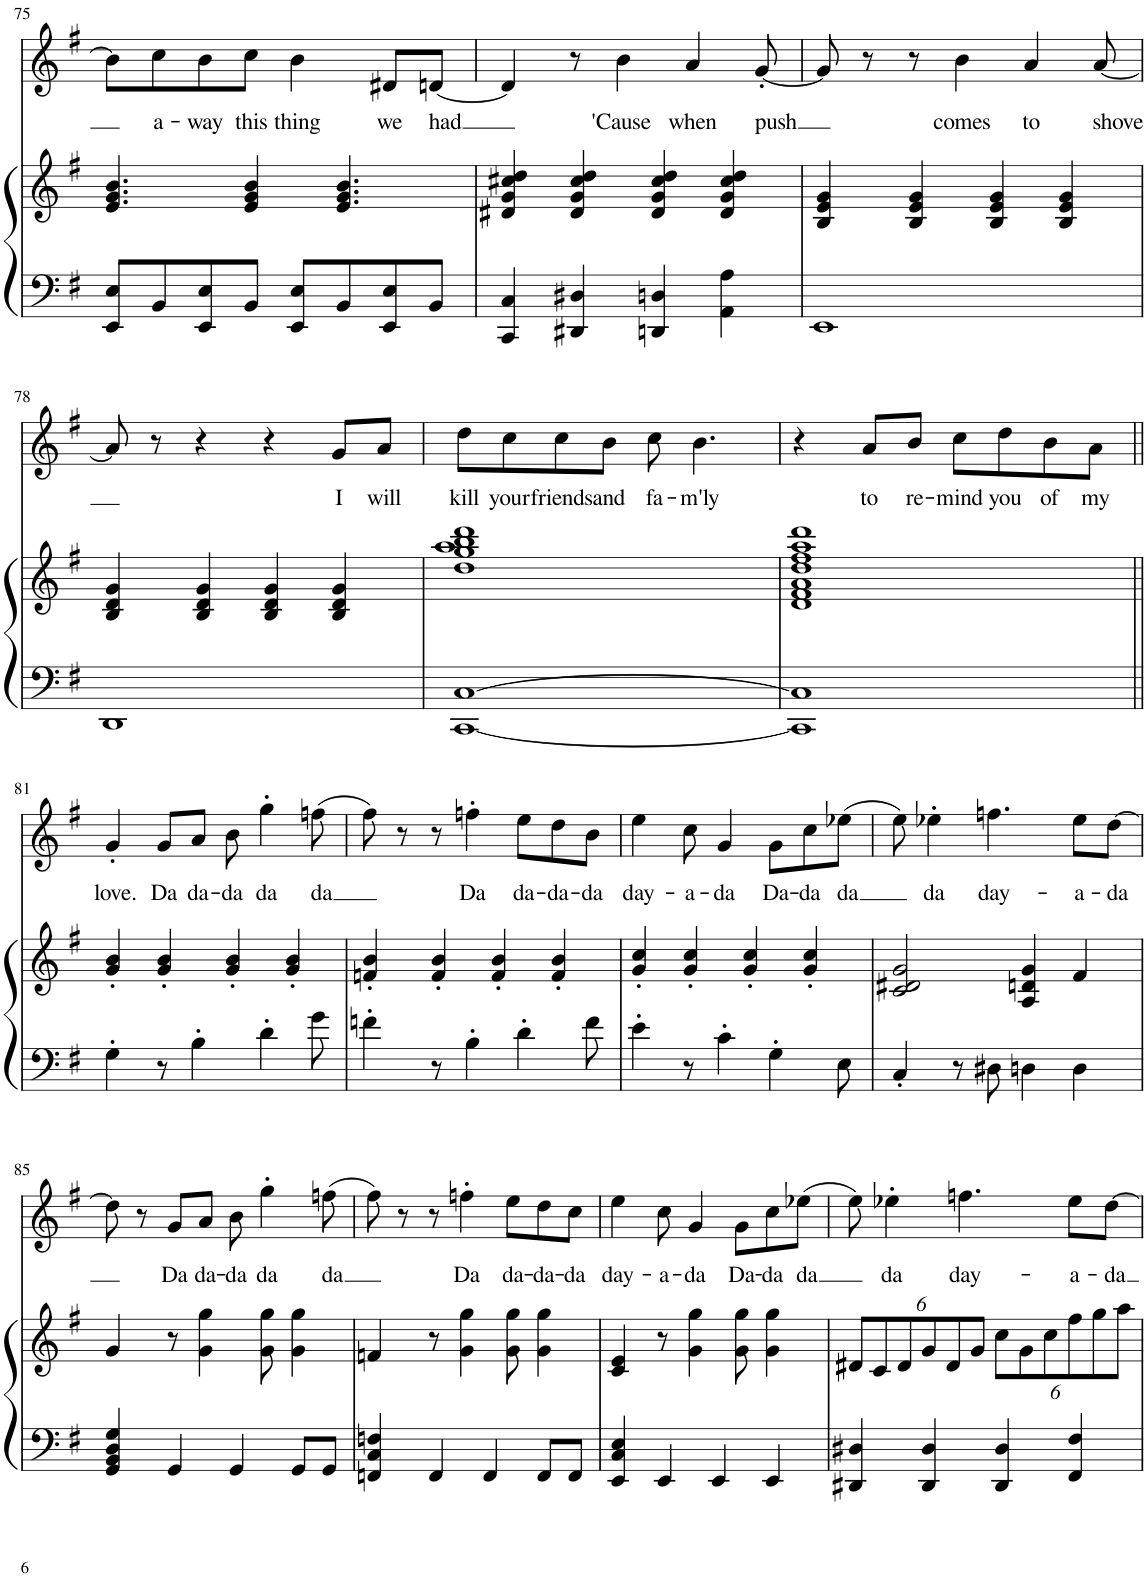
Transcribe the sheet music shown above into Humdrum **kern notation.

**kern	**kern	**kern	**text
*part2	*part2	*part1	*part1
*staff3	*staff2	*staff1	*staff1
*I"Piano	*	*I"Voice	*
*I'Pno	*	*	*
!!LO:PB:g=z
*clefF4	*clefG2	*clefG2	*
*k[f#]	*k[f#]	*k[f#]	*
*M4/4	*M4/4	*M4/4	*
=75	=75	=75	=75
8EE/ 8E/L	4.e/ 4.g/ 4.b/	8b\L]	.
!	!	!	!LO:LY:b
8BB/	.	8cc\	a-
!	!	!	!LO:LY:b
8EE/ 8E/	.	8b\	-way
!	!	!	!LO:LY:b
8BB/J	4e/ 4g/ 4b/	8cc\J	this
!	!	!	!LO:LY:b
8EE/ 8E/L	.	4b\	thing
8BB/	4.e/ 4.g/ 4.b/	.	.
!	!	!	!LO:LY:b
8EE/ 8E/	.	8d#X/L	we
!	!	!	!LO:LY:b
8BB/J	.	[8dn/J	had
=76	=76	=76	=76
4CC/ 4C/	4d#X/ 4g/ 4cc#X/ 4dd/	4d/]	.
4DD#X/ 4D#X/	4d#/ 4g/ 4cc#/ 4dd/	8r	.
!	!	!	!LO:LY:b
.	.	4b\	'Cause
4DDn/ 4Dn/	4d#/ 4g/ 4cc#/ 4dd/	.	.
!	!	!	!LO:LY:b
.	.	4a/	when
4AA\ 4A\	4d#/ 4g/ 4cc#/ 4dd/	.	.
!	!	!	!LO:LY:b
.	.	[8g'/	push
=77	=77	=77	=77
1EE	4B/ 4e/ 4g/	8g/]	.
.	.	8r	.
.	4B/ 4e/ 4g/	8r	.
!	!	!	!LO:LY:b
.	.	4b\	comes
.	4B/ 4e/ 4g/	.	.
!	!	!	!LO:LY:b
.	.	4a/	to
.	4B/ 4e/ 4g/	.	.
!	!	!	!LO:LY:b
.	.	[8a/	shove
!!LO:LB:g=z
=78	=78	=78	=78
1DD	4B/ 4d/ 4g/	8a/]	.
.	.	8r	.
.	4B/ 4d/ 4g/	4r	.
.	4B/ 4d/ 4g/	4r	.
!	!	!	!LO:LY:b
.	4B/ 4d/ 4g/	8g/L	I
!	!	!	!LO:LY:b
.	.	8a/J	will
=79	=79	=79	=79
!	!	!	!LO:LY:b
[1CC [1C	1dd 1gg 1aa 1bb 1ddd	8dd\L	kill
!	!	!	!LO:LY:b
.	.	8cc\	your
!	!	!	!LO:LY:b
.	.	8cc\	friends
!	!	!	!LO:LY:b
.	.	8b\J	and
!	!	!	!LO:LY:b
.	.	8cc\	fa-
!	!	!	!LO:LY:b
.	.	4.b\	-m'ly
=80	=80	=80	=80
1CC] 1C]	1d 1f# 1a 1dd 1ff# 1aa 1ddd	4r	.
!	!	!	!LO:LY:b
.	.	8a/L	to
!	!	!	!LO:LY:b
.	.	8b/J	re-
!	!	!	!LO:LY:b
.	.	8cc\L	-mind
!	!	!	!LO:LY:b
.	.	8dd\	you
!	!	!	!LO:LY:b
.	.	8b\	of
!	!	!	!LO:LY:b
.	.	8a\J	my
!!LO:LB:g=z
=81||	=81||	=81||	=81||
!	!	!	!LO:LY:b
4G'\	4g/' 4b/'	4g'/	love.
!	!	!	!LO:LY:b
8r	4g/' 4b/'	8g/L	Da
!	!	!	!LO:LY:b
4B'\	.	8a/J	da-
!	!	!	!LO:LY:b
.	4g/' 4b/'	8b\	-da
!	!	!	!LO:LY:b
4d'\	.	4gg'\	da
.	4g/' 4b/'	.	.
!	!	!	!LO:LY:b
8g\	.	(8ffn\	da
=82	=82	=82	=82
4fn'\	4fn/' 4b/'	8ff#\)	.
.	.	8r	.
8r	4f/' 4b/'	8r	.
!	!	!	!LO:LY:b
4B'\	.	4ffn'\	Da
.	4f/' 4b/'	.	.
!	!	!	!LO:LY:b
4d'\	.	8ee\L	da-
!	!	!	!LO:LY:b
.	4f/' 4b/'	8dd\	-da-
!	!	!	!LO:LY:b
8f\	.	8b\J	-da
=83	=83	=83	=83
!	!	!	!LO:LY:b
4e'\	4g/' 4cc/'	4ee\	day-
!	!	!	!LO:LY:b
8r	4g/' 4cc/'	8cc\	-a-
!	!	!	!LO:LY:b
4c'\	.	4g/	-da
.	4g/' 4cc/'	.	.
!	!	!	!LO:LY:b
4G'\	.	8g\L	Da-
!	!	!	!LO:LY:b
.	4g/' 4cc/'	8cc\	-da
!	!	!	!LO:LY:b
8E\	.	(8ee-X\J	da
=84	=84	=84	=84
4C'/	2c/ 2d#X/ 2g/	8ee\)	.
!	!	!	!LO:LY:b
.	.	4ee-X'\	da
8r	.	.	.
!	!	!	!LO:LY:b
8D#X\	.	4.ffn\	day-
4Dn\	4A/ 4dn/ 4g/	.	.
!	!	!	!LO:LY:b
4D\	4f#/	8ee-\L	-a-
!	!	!	!LO:LY:b
.	.	[8dd\J	-da
!!LO:LB:g=z
=85	=85	=85	=85
4GG/ 4BB/ 4D/ 4G/	4g/	8dd\]	.
.	.	8r	.
!	!	!	!LO:LY:b
4GG/	8r	8g/L	Da
!	!	!	!LO:LY:b
.	4g\ 4gg\	8a/J	da-
!	!	!	!LO:LY:b
4GG/	.	8b\	-da
!	!	!	!LO:LY:b
.	8g\ 8gg\	4gg'\	da
8GG/L	4g\ 4gg\	.	.
!	!	!	!LO:LY:b
8GG/J	.	(8ffn\	da
=86	=86	=86	=86
4FFn/ 4C/ 4Fn/	4fn/	8ff#\)	.
.	.	8r	.
4FF/	8r	8r	.
!	!	!	!LO:LY:b
.	4g\ 4gg\	4ffn'\	Da
4FF/	.	.	.
!	!	!	!LO:LY:b
.	8g\ 8gg\	8ee\L	da-
!	!	!	!LO:LY:b
8FF/L	4g\ 4gg\	8dd\	-da-
!	!	!	!LO:LY:b
8FF/J	.	8cc\J	-da
=87	=87	=87	=87
!	!	!	!LO:LY:b
4EE/ 4C/ 4E/	4c/ 4e/	4ee\	day-
!	!	!	!LO:LY:b
4EE/	8r	8cc\	-a-
!	!	!	!LO:LY:b
.	4g\ 4gg\	4g/	-da
4EE/	.	.	.
!	!	!	!LO:LY:b
.	8g\ 8gg\	8g\L	Da-
!	!	!	!LO:LY:b
4EE/	4g\ 4gg\	8cc\	-da
!	!	!	!LO:LY:b
.	.	(8ee-X\J	da
=88	=88	=88	=88
*	*Xbrackettup	*	*
4DD#X/ 4D#X/	12d#X/L	8ee\)	.
.	12c/	.	.
!	!	!	!LO:LY:b
.	.	4ee-X'\	da
.	12d#/	.	.
4DD#/ 4D#/	12g/	.	.
.	12d#/	.	.
!	!	!	!LO:LY:b
.	.	4.ffn\	day-
.	12g/J	.	.
4DD#/ 4D#/	12cc\L	.	.
.	12g\	.	.
.	12cc\	.	.
!	!	!	!LO:LY:b
4FF#/ 4F#/	12ff#\	8ee-\L	-a-
.	12gg\	.	.
!	!	!	!LO:LY:b
.	.	[8dd\J	-da
.	12aa\J	.	.
=	=	=	=
*-	*-	*-	*-
